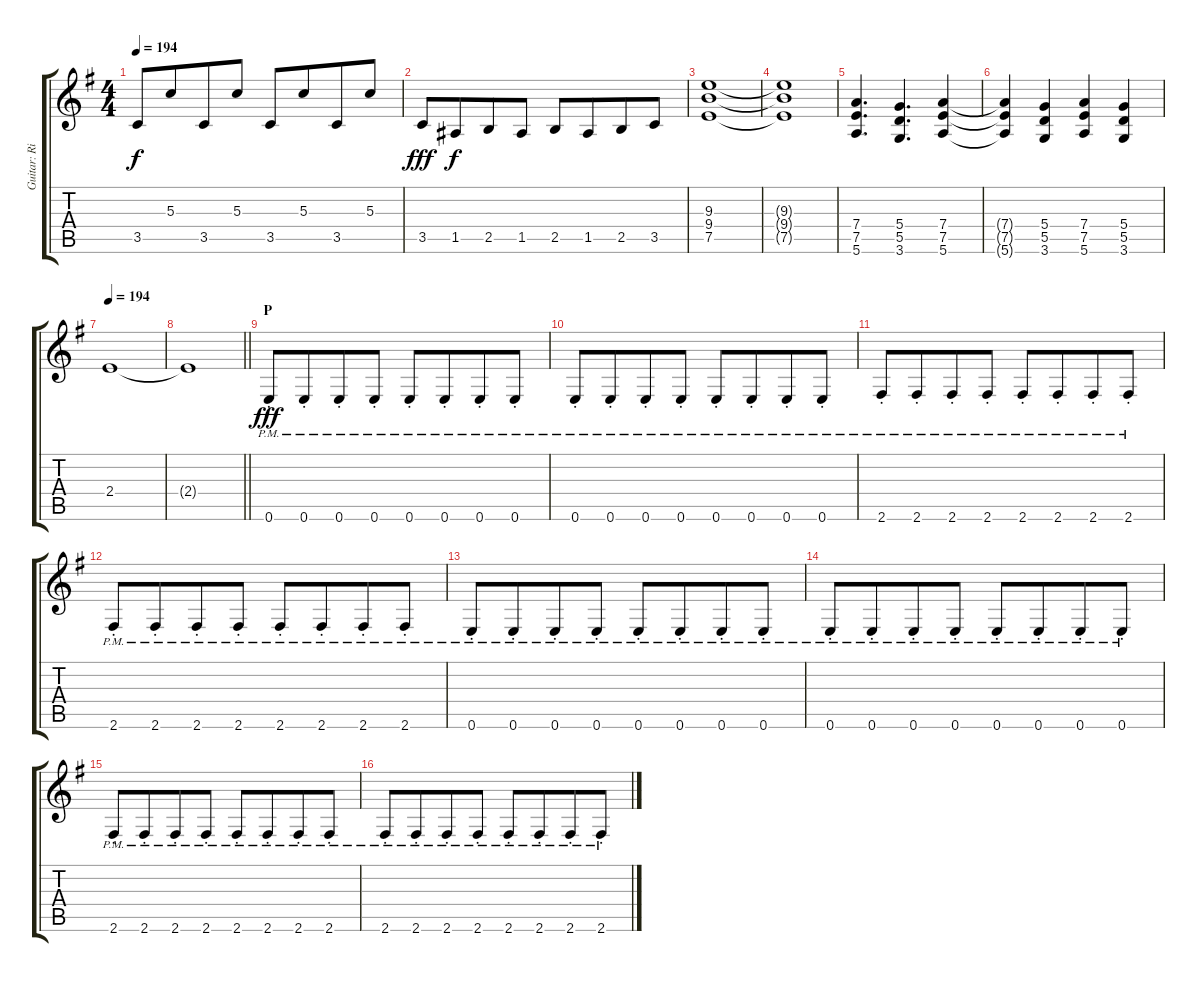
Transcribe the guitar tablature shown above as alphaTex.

\track ("Guitar: Rik" "Guitar: Ri") {instrument distortionguitar}
\staff {score tabs}
\tuning (E4 B3 G3 D3 A2 E2) {hide}
\ts (4 4)
\tempo 194
\clef g2
\ks g
3.5.8{dy f} 5.3.8{beam merge} 3.5.8 5.3.8 3.5.8 5.3.8{beam merge} 3.5.8 5.3.8 |
3.5.8{dy fff} 1.5.8{dy f beam merge} 2.5.8 1.5.8 2.5.8 1.5.8{beam merge} 2.5.8 3.5.8 |
(9.3 9.4 7.5).1 |
(9.3{t} 9.4{t} 7.5{t}).1 |
(7.4 7.5 5.6).4{d} (5.4 5.5 3.6).4{d} (7.4 7.5 5.6).4 |
(7.4{t} 7.5{t} 5.6{t}).4 (5.4 5.5 3.6).4 (7.4 7.5 5.6).4 (5.4 5.5 3.6).4 |
\tempo 194
2.4.1 |
\barLineRight lightlight
2.4{t}.1 |
\section ("" "P")
0.6{pm st}.8{dy fff} 0.6{pm st}.8{beam merge} 0.6{pm st}.8 0.6{pm st}.8 0.6{pm st}.8 0.6{pm st}.8{beam merge} 0.6{pm st}.8 0.6{pm st}.8 |
0.6{pm st}.8 0.6{pm st}.8{beam merge} 0.6{pm st}.8 0.6{pm st}.8 0.6{pm st}.8 0.6{pm st}.8{beam merge} 0.6{pm st}.8 0.6{pm st}.8 |
2.6{pm st}.8 2.6{pm st}.8{beam merge} 2.6{pm st}.8 2.6{pm st}.8 2.6{pm st}.8 2.6{pm st}.8{beam merge} 2.6{pm st}.8 2.6{pm st}.8 |
2.6{pm st}.8 2.6{pm st}.8{beam merge} 2.6{pm st}.8 2.6{pm st}.8 2.6{pm st}.8 2.6{pm st}.8{beam merge} 2.6{pm st}.8 2.6{pm st}.8 |
0.6{pm st}.8 0.6{pm st}.8{beam merge} 0.6{pm st}.8 0.6{pm st}.8 0.6{pm st}.8 0.6{pm st}.8{beam merge} 0.6{pm st}.8 0.6{pm st}.8 |
0.6{pm st}.8 0.6{pm st}.8{beam merge} 0.6{pm st}.8 0.6{pm st}.8 0.6{pm st}.8 0.6{pm st}.8{beam merge} 0.6{pm st}.8 0.6{pm st}.8 |
2.6{pm st}.8 2.6{pm st}.8{beam merge} 2.6{pm st}.8 2.6{pm st}.8 2.6{pm st}.8 2.6{pm st}.8{beam merge} 2.6{pm st}.8 2.6{pm st}.8 |
2.6{pm st}.8 2.6{pm st}.8{beam merge} 2.6{pm st}.8 2.6{pm st}.8 2.6{pm st}.8 2.6{pm st}.8{beam merge} 2.6{pm st}.8 2.6{pm st}.8
